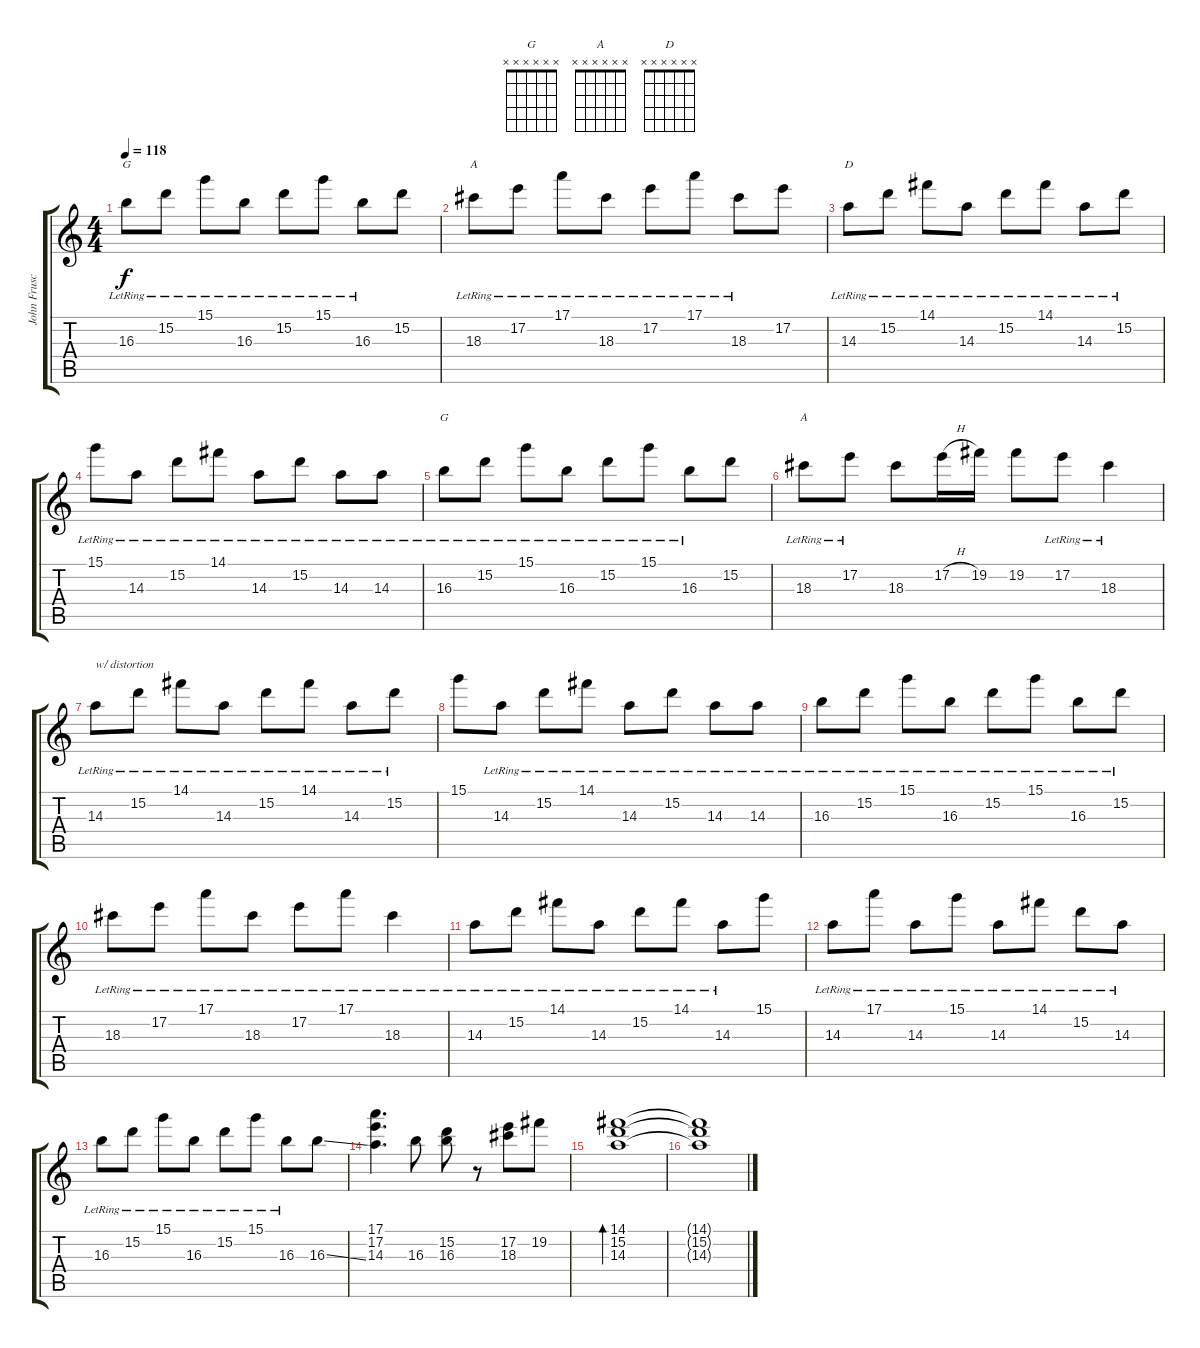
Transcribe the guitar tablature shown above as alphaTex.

\track ("John Frusciante 3" "John Frusc") {instrument electricguitarjazz}
\staff {score tabs}
\tuning (E4 B3 G3 D3 A2 E2) {hide}
\chord ("G" 15 15 16 x x x) {firstfret 15 barre 15}
\chord ("A" 17 17 18 x x x) {firstfret 17 barre 17}
\chord ("D" x x x x x x)
\chord ("G" x x x x x x)
\chord ("A" x x x x x x)
\ts (4 4)
\tempo 118
\clef g2
\ks c
16.3{lr}.8{ch "G" dy f} 15.2{lr}.8 15.1{lr}.8 16.3{lr}.8 15.2{lr}.8 15.1{lr}.8 16.3{lr}.8 15.2.8 |
18.3{lr}.8{ch "A"} 17.2{lr}.8 17.1{lr}.8 18.3{lr}.8 17.2{lr}.8 17.1{lr}.8 18.3{lr}.8 17.2.8 |
14.3{lr}.8{ch "D"} 15.2{lr}.8 14.1{lr}.8 14.3{lr}.8 15.2{lr}.8 14.1{lr}.8 14.3{lr}.8 15.2{lr}.8 |
15.1{lr}.8 14.3{lr}.8 15.2{lr}.8 14.1{lr}.8 14.3{lr}.8 15.2{lr}.8 14.3{lr}.8 14.3{lr}.8 |
16.3{lr}.8{ch "G"} 15.2{lr}.8 15.1{lr}.8 16.3{lr}.8 15.2{lr}.8 15.1{lr}.8 16.3{lr}.8 15.2.8 |
18.3{lr}.8{ch "A"} 17.2{lr}.8 18.3.8 17.2{h}.16 19.2.16 19.2.8 17.2{lr}.8 18.3{lr}.4 |
14.3{lr}.8{txt "w/ distortion" instrument overdrivenguitar} 15.2{lr}.8 14.1{lr}.8 14.3{lr}.8 15.2{lr}.8 14.1{lr}.8 14.3{lr}.8 15.2{lr}.8 |
15.1.8 14.3{lr}.8 15.2{lr}.8 14.1{lr}.8 14.3{lr}.8 15.2{lr}.8 14.3{lr}.8 14.3{lr}.8 |
16.3{lr}.8 15.2{lr}.8 15.1{lr}.8 16.3{lr}.8 15.2{lr}.8 15.1{lr}.8 16.3{lr}.8 15.2{lr}.8 |
18.3{lr}.8 17.2{lr}.8 17.1{lr}.8 18.3{lr}.8 17.2{lr}.8 17.1{lr}.8 18.3{lr}.4 |
14.3{lr}.8 15.2{lr}.8 14.1{lr}.8 14.3{lr}.8 15.2{lr}.8 14.1{lr}.8 14.3{lr}.8 15.1.8 |
14.3{lr}.8 17.1{lr}.8 14.3{lr}.8 15.1{lr}.8 14.3{lr}.8 14.1{lr}.8 15.2{lr}.8 14.3{lr}.8 |
16.3{lr}.8 15.2{lr}.8 15.1{lr}.8 16.3{lr}.8 15.2{lr}.8 15.1{lr}.8 16.3{lr}.8 16.3{ss}.8 |
(17.1 17.2 14.3).4{d} 16.3.8 (15.2 16.3).8 r.8 (17.2 18.3).8 19.2.8 |
(14.1 15.2 14.3).1{bd 480 volume 0} |
(14.1{t} 15.2{t} 14.3{t}).1
